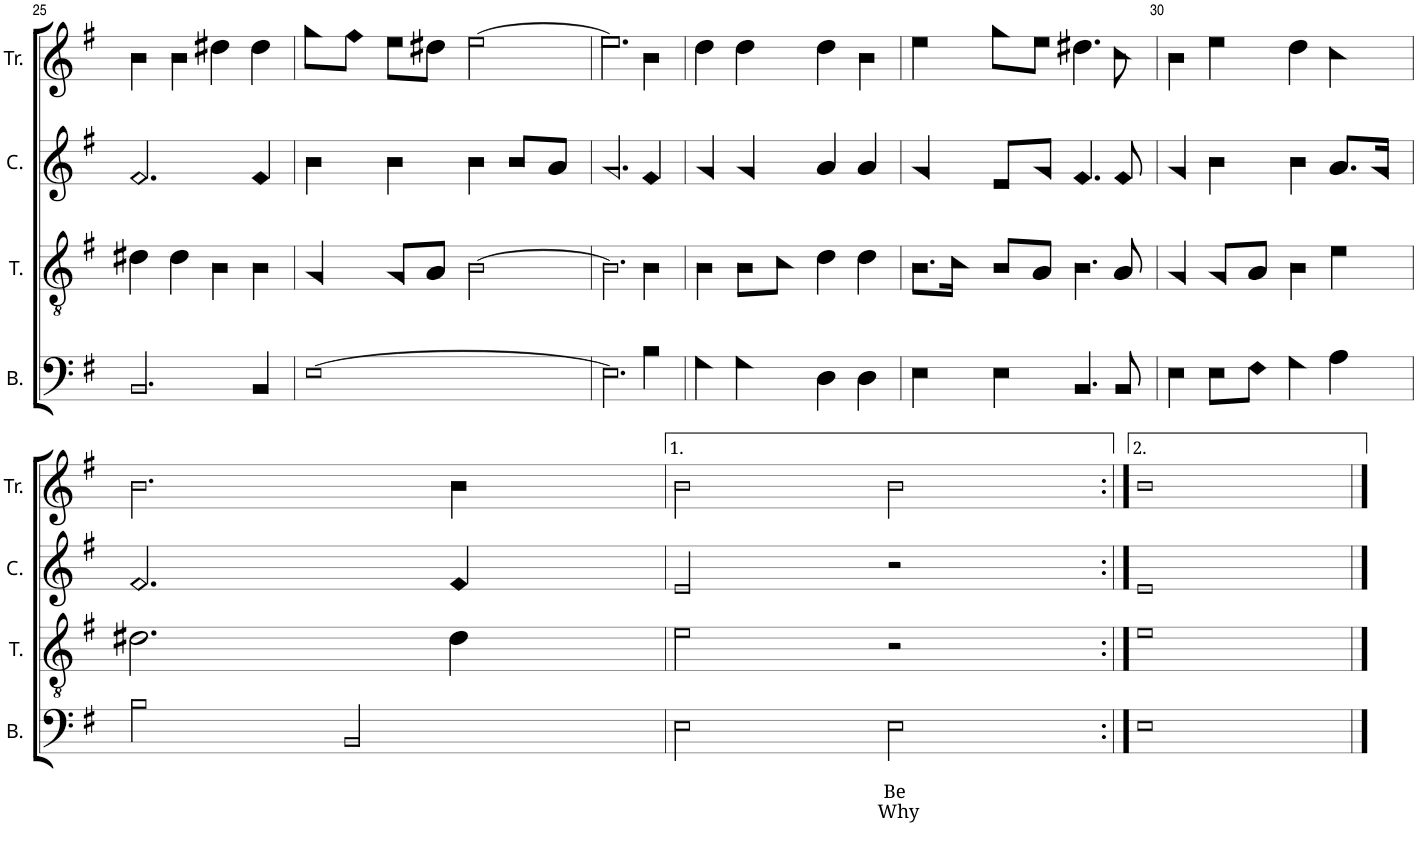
**kern	**kern	**kern	**kern
*part4	*part3	*part2	*part1
*staff4	*staff3	*staff2	*staff1
*I"Bass	*I"Tenor	*I"Counter	*I"Treble
*I'B.	*I'T.	*I'C.	*I'Tr.
!!LO:PB:g=z
*clefF4	*clefGv2	*clefG2	*clefG2
*k[f#]	*k[f#]	*k[f#]	*k[f#]
*M4/4	*M4/4	*M4/4	*M4/4
*met(c)	*met(c)	*met(c)	*met(c)
=25	=25	=25	=25
2.BB/	4d#X!\	2.f#!/	4b\
.	4d#!\	.	4b\
.	4B\	.	4dd#X!\
4BB/	4B\	4f#!/	4dd#!\
=26	=26	=26	=26
[1E	4G!/	4b\	8gg!\L
.	.	.	8ff#!\J
.	8G!/L	4b\	8ee\L
.	8A!/J	.	8dd#X!\J
.	[2B\	4b\	[2ee\
.	.	8b/L	.
.	.	8a!/J	.
=27	=27	=27	=27
2.E\]	2.B\]	2.g!/	2.ee!\]
4B\	4B\	4f#!/	4b\
=28	=28	=28	=28
4G!\	4B\	4g!/	4dd!\
4G!\	8B\L	4g!/	4dd!\
.	8c!\J	.	.
4D!\	4d!\	4a!/	4dd!\
4D!\	4d!\	4a!/	4b\
=29	=29	=29	=29
4E\	8.B\L	4g!/	4ee\
.	16c!\Jk	.	.
4E\	8B/L	8e/L	8gg!\L
.	8A!/J	8g!/J	8ee\J
4.BB/	4.B\	4.f#!/	4.dd#X!\
8BB/	8A!/	8f#!/	8cc!\
=30	=30	=30	=30
4E\	4G!/	4g!/	4b\
8E\L	8G!/L	4b\	4ee\
8F#!\J	8A!/J	.	.
4G!\	4B\	4b\	4dd!\
4A!\	4e\	8.a!/L	4cc!\
.	.	16g!/Jk	.
!!LO:LB:g=z
=31	=31	=31	=31
2B\	2.d#X!\	2.f#!/	2.b\
2BB/	.	.	.
.	4d#!\	4f#!/	4b\
=32	=32	=32	=32
2E\	2e\	2e/	2b\
!LO:TX:b:t=Be	!	!	!
!LO:TX:b:t=Why	!	!	!
2E\	2r	2r	2b\
=33:|!	=33:|!	=33:|!	=33:|!
1E	1e	1e	1b
==	==	==	==
*-	*-	*-	*-
